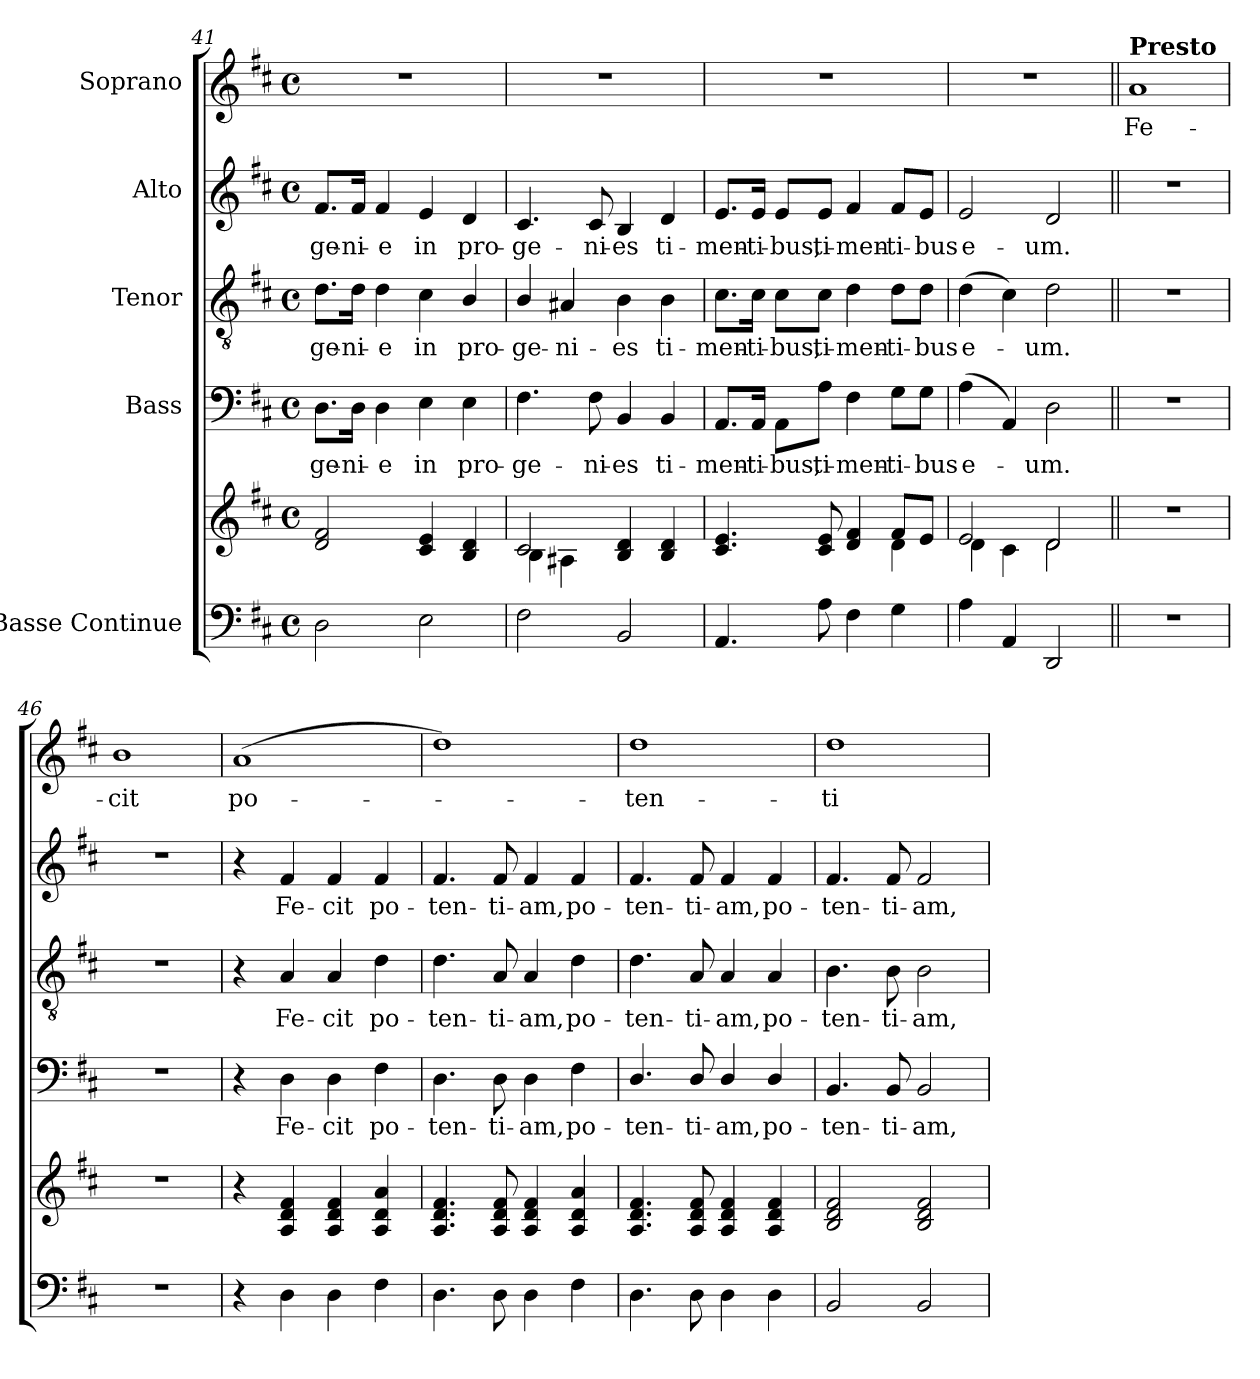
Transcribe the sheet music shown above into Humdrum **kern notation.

**kern	**kern	**kern	**text	**kern	**text	**kern	**text	**kern	**text
*part5	*part5	*part4	*part4	*part3	*part3	*part2	*part2	*part1	*part1
*staff6	*staff5	*staff4	*staff4	*staff3	*staff3	*staff2	*staff2	*staff1	*staff1
*I"Basse Continue	*	*I"Bass	*	*I"Tenor	*	*I"Alto	*	*I"Soprano	*
*clefF4	*clefG2	*clefF4	*	*clefGv2	*	*clefG2	*	*clefG2	*
*k[f#c#]	*k[f#c#]	*k[f#c#]	*	*k[f#c#]	*	*k[f#c#]	*	*k[f#c#]	*
*M4/4	*M4/4	*M4/4	*	*M4/4	*	*M4/4	*	*M4/4	*
*met(c)	*met(c)	*met(c)	*	*met(c)	*	*met(c)	*	*met(c)	*
=41	=41	=41	=41	=41	=41	=41	=41	=41	=41
2D\	2d/ 2f#/	8.D!\L	ge-	8.d!\L	ge-	8.f#!/L	ge-	1r	.
.	.	16D!\Jk	ni-	16d!\Jk	ni-	16f#!/Jk	ni-	.	.
.	.	4D!\	e	4d!\	e	4f#!/	e	.	.
2E\	4c#/ 4e/	4E!\	in	4c#!\	in	4e!/	in	.	.
.	4B/ 4d/	4E!\	pro-	4B!/	pro-	4d!/	pro-	.	.
=42	=42	=42	=42	=42	=42	=42	=42	=42	=42
*	*^	*	*	*	*	*	*	*	*
2F#\	2c#/	4B\	4.F#!\	ge-	4B!/	ge-	4.c#!/	ge-	1r	.
.	.	4A#X\	.	.	4A#X!/	ni-	.	.	.	.
.	.	.	8F#!\	ni-	.	.	8c#!/	ni-	.	.
2BB/	4B/ 4d/	2ryy	4BB!/	es	4B!\	es	4B!/	es	.	.
.	4B/ 4d/	.	4BB!/	ti-	4B!\	ti-	4d!/	ti-	.	.
!!LO:LB:g=z
=43	=43	=43	=43	=43	=43	=43	=43	=43	=43	=43
4.AA/	4.c#/ 4.e/	2.ryy	8.AA!/L	men-	8.c#!\L	men-	8.e!/L	men-	1r	.
.	.	.	16AA!/Jk	ti-	16c#!\Jk	ti-	16e!/Jk	ti-	.	.
.	.	.	8AA!\L	bus,	8c#!\L	bus,	8e!/L	bus,	.	.
8A\	8c#/ 8e/	.	8A!\J	ti-	8c#!\J	ti-	8e!/J	ti-	.	.
4F#\	4d/ 4f#/	.	4F#!\	men-	4d!\	men-	4f#!/	men-	.	.
4G\	8f#/L	4d\	8G!\L	ti-	8d!\L	ti-	8f#!/L	ti-	.	.
.	8e/J	.	8G!\J	bus	8d!\J	bus	8e!/J	bus	.	.
=44	=44	=44	=44	=44	=44	=44	=44	=44	=44	=44
4A\	2e/	4d\	(4A!\	e-	(4d!\	e-	2e!/	e-	1r	.
4AA/	.	4c#\	4AA!/)	.	4c#!\)	.	.	.	.	.
2DD/	2d/	2d\	2D!\	-um.	2d!\	-um.	2d!/	um.	.	.
*	*v	*v	*	*	*	*	*	*	*	*
=45||	=45||	=45||	=45||	=45||	=45||	=45||	=45||	=45||	=45||
*	*	*	*	*	*	*	*	*MM200	*
*	*^	*	*	*	*	*	*	*	*
!	!	!	!	!	!	!	!	!	!LO:TX:a:B:t=Presto	!
*	*v	*v	*	*	*	*	*	*	*	*
1r	1r	1r	.	1r	.	1r	.	1a!	Fe-
=46	=46	=46	=46	=46	=46	=46	=46	=46	=46
1r	1r	1r	.	1r	.	1r	.	1b!	cit
=47	=47	=47	=47	=47	=47	=47	=47	=47	=47
4r	4r	4r	.	4r	.	4r	.	(>1a!	po-
4D\	4A/ 4d/ 4f#/	4D!\	Fe-	4A!/	Fe-	4f#!/	Fe-	.	.
4D\	4A/ 4d/ 4f#/	4D!\	cit	4A!/	cit	4f#!/	cit	.	.
4F#\	4A/ 4d/ 4a/	4F#!\	po-	4d!\	po-	4f#!/	po-	.	.
!!LO:PB:g=z
=48	=48	=48	=48	=48	=48	=48	=48	=48	=48
4.D\	4.A/ 4.d/ 4.f#/	4.D!\	ten-	4.d!\	ten-	4.f#!/	ten-	1dd!)	.
8D\	8A/ 8d/ 8f#/	8D!\	ti-	8A!/	ti-	8f#!/	ti-	.	.
4D\	4A/ 4d/ 4f#/	4D!\	am,	4A!/	am,	4f#!/	am,	.	.
4F#\	4A/ 4d/ 4a/	4F#!\	po-	4d!\	po-	4f#!/	po-	.	.
=49	=49	=49	=49	=49	=49	=49	=49	=49	=49
4.D\	4.A/ 4.d/ 4.f#/	4.D!/	ten-	4.d!\	ten-	4.f#!/	ten-	1dd!	-ten-
8D\	8A/ 8d/ 8f#/	8D!/	ti-	8A!/	ti-	8f#!/	ti-	.	.
4D\	4A/ 4d/ 4f#/	4D!/	am,	4A!/	am,	4f#!/	am,	.	.
4D\	4A/ 4d/ 4f#/	4D!/	po-	4A!/	po-	4f#!/	po-	.	.
=50	=50	=50	=50	=50	=50	=50	=50	=50	=50
2BB/	2B/ 2d/ 2f#/	4.BB!/	ten-	4.B!\	ten-	4.f#!/	ten-	1dd!	ti-
.	.	8BB!/	ti-	8B!\	ti-	8f#!/	ti-	.	.
2BB/	2B/ 2d/ 2f#/	2BB!/	am,	2B!\	am,	2f#!/	am,	.	.
=	=	=	=	=	=	=	=	=	=
*-	*-	*-	*-	*-	*-	*-	*-	*-	*-
